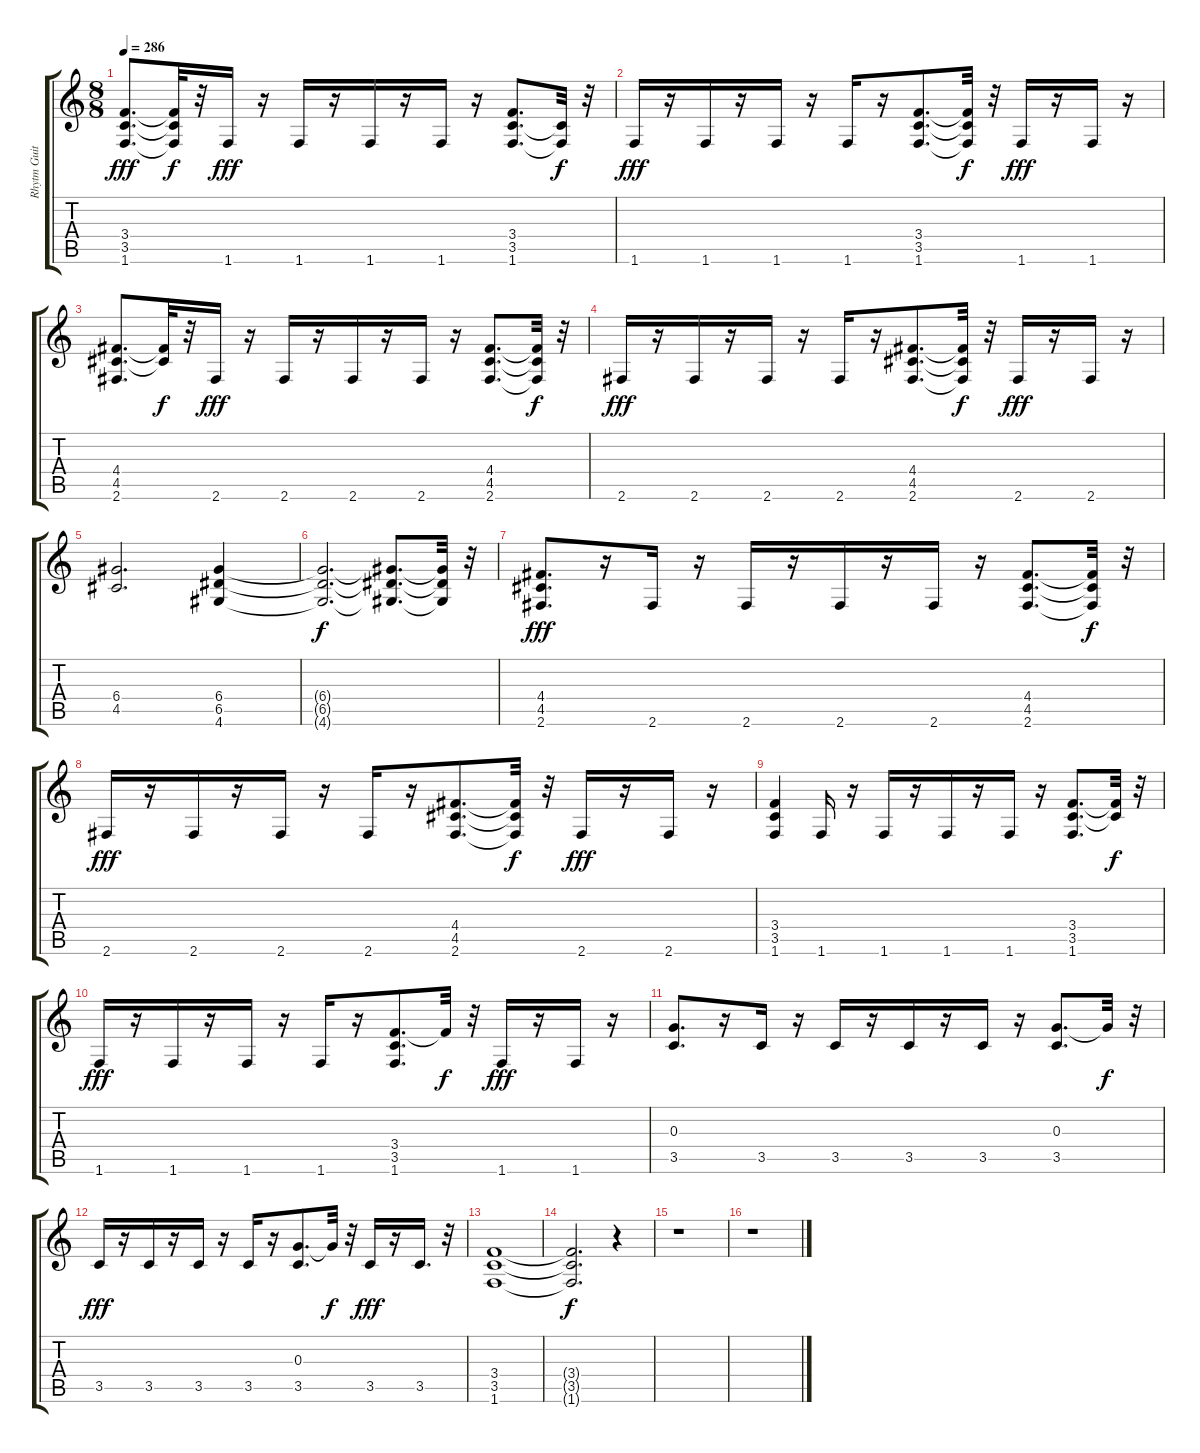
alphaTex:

\track ("Rhytm Guitar" "Rhytm Guit") {instrument distortionguitar}
\staff {score tabs}
\tuning (E4 B3 G3 D3 A2 E2) {hide}
\ts (8 8)
\tempo 286
\clef g2
\ks c
(3.4 3.5 1.6).8{d dy fff} (3.4{t} 3.5{t} 1.6{t}).32{dy f} r.32 1.6.16{dy fff} r.16 1.6.16 r.16 1.6.16 r.16 1.6.16 r.16 (3.4 3.5 1.6).8{d} (3.5{t} 1.6{t}).32{dy f} r.32 |
1.6.16{dy fff} r.16 1.6.16 r.16 1.6.16 r.16 1.6.16 r.16 (3.4 3.5 1.6).8{d} (3.4{t} 3.5{t} 1.6{t}).32{dy f} r.32 1.6.16{dy fff} r.16 1.6.16 r.16 |
(4.4 4.5 2.6).8{d} (4.4{t} 4.5{t}).32{dy f} r.32 2.6.16{dy fff} r.16 2.6.16 r.16 2.6.16 r.16 2.6.16 r.16 (4.4 4.5 2.6).8{d} (4.4{t} 4.5{t} 2.6{t}).32{dy f} r.32 |
2.6.16{dy fff} r.16 2.6.16 r.16 2.6.16 r.16 2.6.16 r.16 (4.4 4.5 2.6).8{d} (4.4{t} 4.5{t} 2.6{t}).32{dy f} r.32 2.6.16{dy fff} r.16 2.6.16 r.16 |
(6.4 4.5).2{d} (6.4 6.5 4.6).4 |
(6.4{t} 6.5{t} 4.6{t}).2{d dy f} (6.4{t} 6.5{t} 4.6{t}).8{d} (6.4{t} 6.5{t} 4.6{t}).32 r.32 |
(4.4 4.5 2.6).8{d dy fff} r.16 2.6.16 r.16 2.6.16 r.16 2.6.16 r.16 2.6.16 r.16 (4.4 4.5 2.6).8{d} (4.4{t} 4.5{t} 2.6{t}).32{dy f} r.32 |
2.6.16{dy fff} r.16 2.6.16 r.16 2.6.16 r.16 2.6.16 r.16 (4.4 4.5 2.6).8{d} (4.4{t} 4.5{t} 2.6{t}).32{dy f} r.32 2.6.16{dy fff} r.16 2.6.16 r.16 |
(3.4 3.5 1.6).4 1.6.16 r.16 1.6.16 r.16 1.6.16 r.16 1.6.16 r.16 (3.4 3.5 1.6).8{d} (3.4{t} 3.5{t}).32{dy f} r.32 |
1.6.16{dy fff} r.16 1.6.16 r.16 1.6.16 r.16 1.6.16 r.16 (3.4 3.5 1.6).8{d} 3.4{t}.32{dy f} r.32 1.6.16{dy fff} r.16 1.6.16 r.16 |
(0.3 3.5).8{d} r.16 3.5.16 r.16 3.5.16 r.16 3.5.16 r.16 3.5.16 r.16 (0.3 3.5).8{d} 0.3{t}.32{dy f} r.32 |
3.5.16{dy fff} r.16 3.5.16 r.16 3.5.16 r.16 3.5.16 r.16 (0.3 3.5).8{d} 0.3{t}.32{dy f} r.32 3.5.16{dy fff} r.16 3.5.16{d} r.32 |
(3.4 3.5 1.6).1 |
(3.4{t} 3.5{t} 1.6{t}).2{d dy f} r.4 |
r.1 |
r.1
